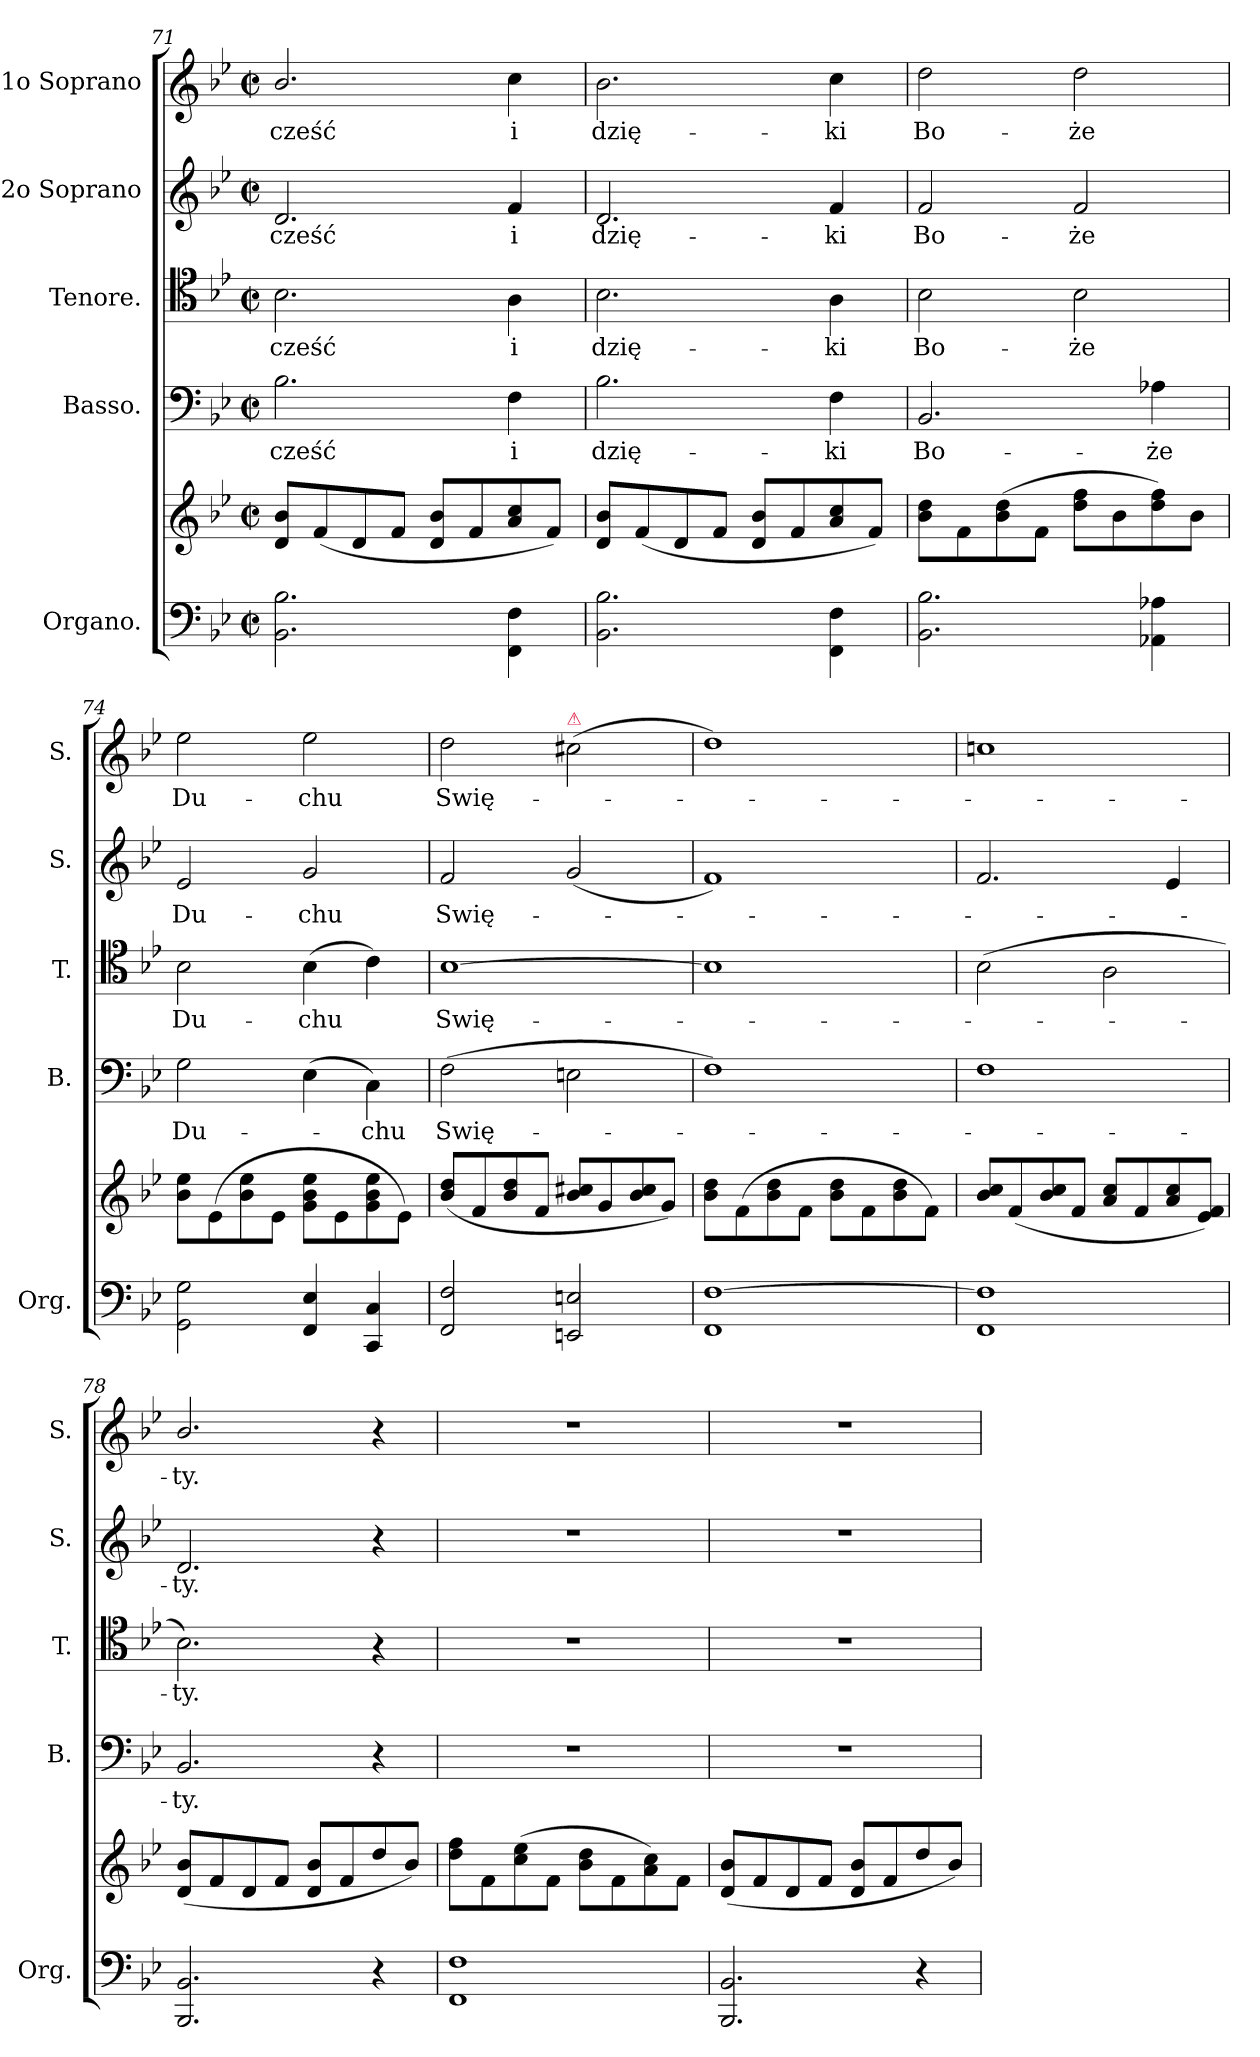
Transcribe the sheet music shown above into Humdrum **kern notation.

**kern	**kern	**kern	**text	**kern	**text	**kern	**text	**kern	**text
*part5	*part5	*part4	*part4	*part3	*part3	*part2	*part2	*part1	*part1
*staff6	*staff5	*staff4	*staff4	*staff3	*staff3	*staff2	*staff2	*staff1	*staff1
*I"Organo.	*	*I"Basso.	*	*I"Tenore.	*	*I"2o Soprano	*	*I"1o Soprano	*
*I'Org.	*	*I'B.	*	*I'T.	*	*I'S.	*	*I'S.	*
*clefF4	*clefG2	*clefF4	*	*clefC4	*	*clefG2	*	*clefG2	*
*k[b-e-]	*k[b-e-]	*k[b-e-]	*	*k[b-e-]	*	*k[b-e-]	*	*k[b-e-]	*
*M2/2	*M2/2	*M2/2	*	*M2/2	*	*M2/2	*	*M2/2	*
*met(c|)	*met(c|)	*met(c|)	*	*met(c|)	*	*met(c|)	*	*met(c|)	*
=71	=71	=71	=71	=71	=71	=71	=71	=71	=71
2.BB-\ 2.B-\	8d/ 8b-/L	2.B-\	cześć	2.B-\	cześć	2.d/	cześć	2.b-/	cześć
.	(8f/	.	.	.	.	.	.	.	.
.	8d/	.	.	.	.	.	.	.	.
.	8f/J	.	.	.	.	.	.	.	.
.	8d/ 8b-/L	.	.	.	.	.	.	.	.
.	8f/	.	.	.	.	.	.	.	.
4FF\ 4F\	8a/ 8cc/	4F\	i	4A\	i	4f/	i	4cc\	i
.	8f/J)	.	.	.	.	.	.	.	.
=72	=72	=72	=72	=72	=72	=72	=72	=72	=72
2.BB-\ 2.B-\	8d/ 8b-/L	2.B-\	dzię-	2.B-\	dzię-	2.d/	dzię-	2.b-\	dzię-
.	(8f/	.	.	.	.	.	.	.	.
.	8d/	.	.	.	.	.	.	.	.
.	8f/J	.	.	.	.	.	.	.	.
.	8d/ 8b-/L	.	.	.	.	.	.	.	.
.	8f/	.	.	.	.	.	.	.	.
4FF\ 4F\	8a/ 8cc/	4F\	-ki	4A\	-ki	4f/	-ki	4cc\	-ki
.	8f/J)	.	.	.	.	.	.	.	.
=73	=73	=73	=73	=73	=73	=73	=73	=73	=73
2.BB-\ 2.B-\	8b-\ 8dd\L	2.BB-/	Bo-	2B-\	Bo-	2f/	Bo-	2dd\	Bo-
.	8f\	.	.	.	.	.	.	.	.
.	(8b-\ 8dd\	.	.	.	.	.	.	.	.
.	8f\J	.	.	.	.	.	.	.	.
.	8dd\ 8ff\L	.	.	2B-\	-że	2f/	-że	2dd\	-że
.	8b-\	.	.	.	.	.	.	.	.
4AA-X\ 4A-X\	8dd\ 8ff\)	4A-X\	-że	.	.	.	.	.	.
.	8b-\J	.	.	.	.	.	.	.	.
=74	=74	=74	=74	=74	=74	=74	=74	=74	=74
2GG\ 2G\	8b-\ 8ee-\L	2G\	Du-	2B-\	Du-	2e-/	Du-	2ee-\	Du-
.	(8e-\	.	.	.	.	.	.	.	.
.	8b-\ 8ee-\	.	.	.	.	.	.	.	.
.	8e-\J	.	.	.	.	.	.	.	.
4FF/ 4E-/	8g\ 8b-\ 8ee-\L	(4E-\	.	(4B-\	-chu	2g/	-chu	2ee-\	-chu
.	8e-\	.	.	.	.	.	.	.	.
4CC/ 4C/	8g\ 8b-\ 8ee-\	4C\)	-chu	4c\)	.	.	.	.	.
.	8e-\J)	.	.	.	.	.	.	.	.
=75	=75	=75	=75	=75	=75	=75	=75	=75	=75
2FF/ 2F/	(8b-/ 8dd/L	(2F\	Swię-	[1B-	Swię-	2f/	Swię-	2dd\	Swię-
.	8f/	.	.	.	.	.	.	.	.
.	8b-/ 8dd/	.	.	.	.	.	.	.	.
.	8f/J	.	.	.	.	.	.	.	.
!	!	!	!	!	!	!	!	!LO:TX:a:color=crimson:t=⚠	!
2EEn/ 2En/	8b-/ 8cc#X/L	2En\	.	.	.	(2g/	.	(2cc#X\	.
.	8g/	.	.	.	.	.	.	.	.
.	8b-/ 8cc#/	.	.	.	.	.	.	.	.
.	8g/J)	.	.	.	.	.	.	.	.
=76	=76	=76	=76	=76	=76	=76	=76	=76	=76
1FF [1F	8b-\ 8dd\L	1F)	.	1B-]	.	1f)	.	1dd)	.
.	(8f\	.	.	.	.	.	.	.	.
.	8b-\ 8dd\	.	.	.	.	.	.	.	.
.	8f\J	.	.	.	.	.	.	.	.
.	8b-\ 8dd\L	.	.	.	.	.	.	.	.
.	8f\	.	.	.	.	.	.	.	.
.	8b-\ 8dd\	.	.	.	.	.	.	.	.
.	8f\J)	.	.	.	.	.	.	.	.
=77	=77	=77	=77	=77	=77	=77	=77	=77	=77
1FF 1F]	8b-/ 8cc/L	1F	.	(2B-\	.	2.f/	.	1ccn	.
.	(8f/	.	.	.	.	.	.	.	.
.	8b-/ 8cc/	.	.	.	.	.	.	.	.
.	8f/J	.	.	.	.	.	.	.	.
.	8a/ 8cc/L	.	.	2A\	.	.	.	.	.
.	8f/	.	.	.	.	.	.	.	.
.	8a/ 8cc/	.	.	.	.	4e-/	.	.	.
.	8e-/ 8f/J)	.	.	.	.	.	.	.	.
=78	=78	=78	=78	=78	=78	=78	=78	=78	=78
2.BBB-/ 2.BB-/	(8d/ 8b-/L	2.BB-/	-ty.	2.B-\)	-ty.	2.d/	-ty.	2.b-/	-ty.
.	8f/	.	.	.	.	.	.	.	.
.	8d/	.	.	.	.	.	.	.	.
.	8f/J	.	.	.	.	.	.	.	.
.	8d/ 8b-/L	.	.	.	.	.	.	.	.
.	8f/	.	.	.	.	.	.	.	.
4r	8dd/	4r	.	4r	.	4r	.	4r	.
.	8b-/J)	.	.	.	.	.	.	.	.
=79	=79	=79	=79	=79	=79	=79	=79	=79	=79
1FF 1F	8dd\ 8ff\L	1r	.	1r	.	1r	.	1r	.
.	8f\	.	.	.	.	.	.	.	.
.	(8cc\ 8ee-\	.	.	.	.	.	.	.	.
.	8f\J	.	.	.	.	.	.	.	.
.	8b-\ 8dd\L	.	.	.	.	.	.	.	.
.	8f\	.	.	.	.	.	.	.	.
.	8a\ 8cc\)	.	.	.	.	.	.	.	.
.	8f\J	.	.	.	.	.	.	.	.
=80	=80	=80	=80	=80	=80	=80	=80	=80	=80
2.BBB-/ 2.BB-/	(8d/ 8b-/L	1r	.	1r	.	1r	.	1r	.
.	8f/	.	.	.	.	.	.	.	.
.	8d/	.	.	.	.	.	.	.	.
.	8f/J	.	.	.	.	.	.	.	.
.	8d/ 8b-/L	.	.	.	.	.	.	.	.
.	8f/	.	.	.	.	.	.	.	.
4r	8dd/	.	.	.	.	.	.	.	.
.	8b-/J)	.	.	.	.	.	.	.	.
=	=	=	=	=	=	=	=	=	=
*-	*-	*-	*-	*-	*-	*-	*-	*-	*-
